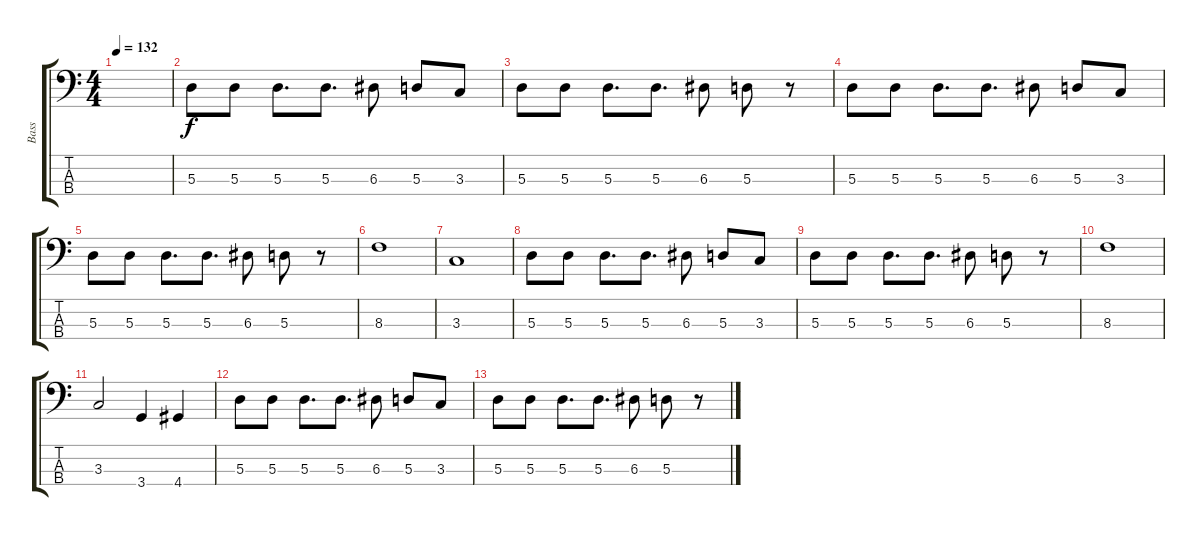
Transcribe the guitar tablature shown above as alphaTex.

\track ("Bass" "Bass") {instrument electricbassfinger}
\staff {score tabs}
\tuning (G2 D2 A1 E1) {hide}
\ts (4 4)
\tempo 132
\clef f4
\ks c
|
5.3.8 5.3.8 5.3.8{d} 5.3.8{d} 6.3.8 5.3.8 3.3.8 |
5.3.8 5.3.8 5.3.8{d} 5.3.8{d} 6.3.8 5.3.8 r.8 |
5.3.8 5.3.8 5.3.8{d} 5.3.8{d} 6.3.8 5.3.8 3.3.8 |
5.3.8 5.3.8 5.3.8{d} 5.3.8{d} 6.3.8 5.3.8 r.8 |
8.3.1 |
3.3.1 |
5.3.8 5.3.8 5.3.8{d} 5.3.8{d} 6.3.8 5.3.8 3.3.8 |
5.3.8 5.3.8 5.3.8{d} 5.3.8{d} 6.3.8 5.3.8 r.8 |
8.3.1 |
3.3.2 3.4.4 4.4.4 |
5.3.8 5.3.8 5.3.8{d} 5.3.8{d} 6.3.8 5.3.8 3.3.8 |
5.3.8 5.3.8 5.3.8{d} 5.3.8{d} 6.3.8 5.3.8 r.8
